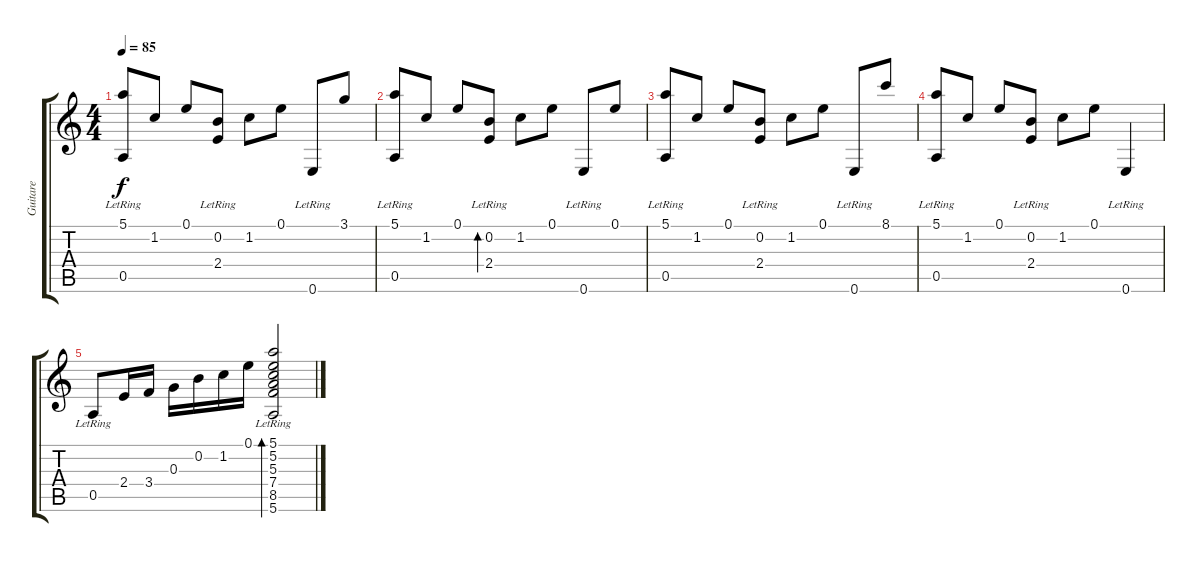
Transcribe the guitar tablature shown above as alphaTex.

\track ("Guitare" "Guitare") {instrument acousticguitarnylon}
\staff {score tabs}
\tuning (E4 B3 G3 D3 A2 E2) {hide}
\ts (4 4)
\tempo 85
\clef g2
\ks c
(5.1{lr} 0.5{lr}).8{dy f} 1.2.8 0.1.8 (0.2{lr} 2.4{lr}).8 1.2.8 0.1.8 0.6{lr}.8 3.1.8 |
(5.1{lr} 0.5{lr}).8 1.2.8 0.1.8 (0.2{lr} 2.4{lr}).8{bd 120} 1.2.8 0.1.8 0.6{lr}.8 0.1.8 |
(5.1{lr} 0.5{lr}).8 1.2.8 0.1.8 (0.2{lr} 2.4{lr}).8 1.2.8 0.1.8 0.6{lr}.8 8.1.8 |
(5.1{lr} 0.5{lr}).8 1.2.8 0.1.8 (0.2{lr} 2.4{lr}).8 1.2.8 0.1.8 0.6{lr}.4 |
0.5{lr}.8 2.4.16 3.4.16 0.3.16 0.2.16 1.2.16 0.1.16 (5.1 5.2 5.3 7.4 8.5 5.6{lr}).2{bd 120}
